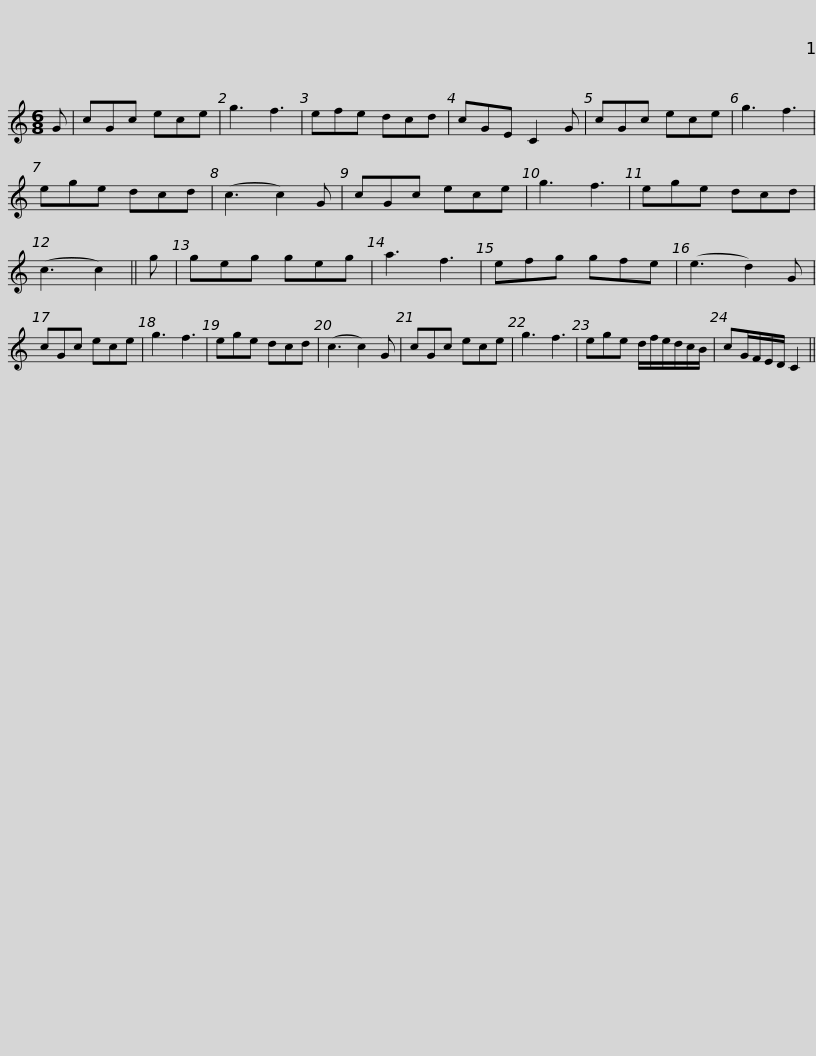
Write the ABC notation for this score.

X:1
L:1/8
M:6/8
I:linebreak $
K:C
V:1 treble
V:1
 G | cGc ece | g3 f3 | efe dcd | cGE C2 G | %5
 cGc ece | g3 f3 | ege dcd | (c3 c2) G |$ cGc ece | %10
 g3 f3 | ege dcd | (c3 c2) || g | geg geg | %15
 a3 f3 | efg gfe | (e3 d2) G | cGc ece |$ g3 f3 | %20
 ege dcd | (c3 c2) G | cGc ece | g3 f3 | ege d/f/e/d/c/B/ | %25
 cG/F/E/D/ C2 || %26
